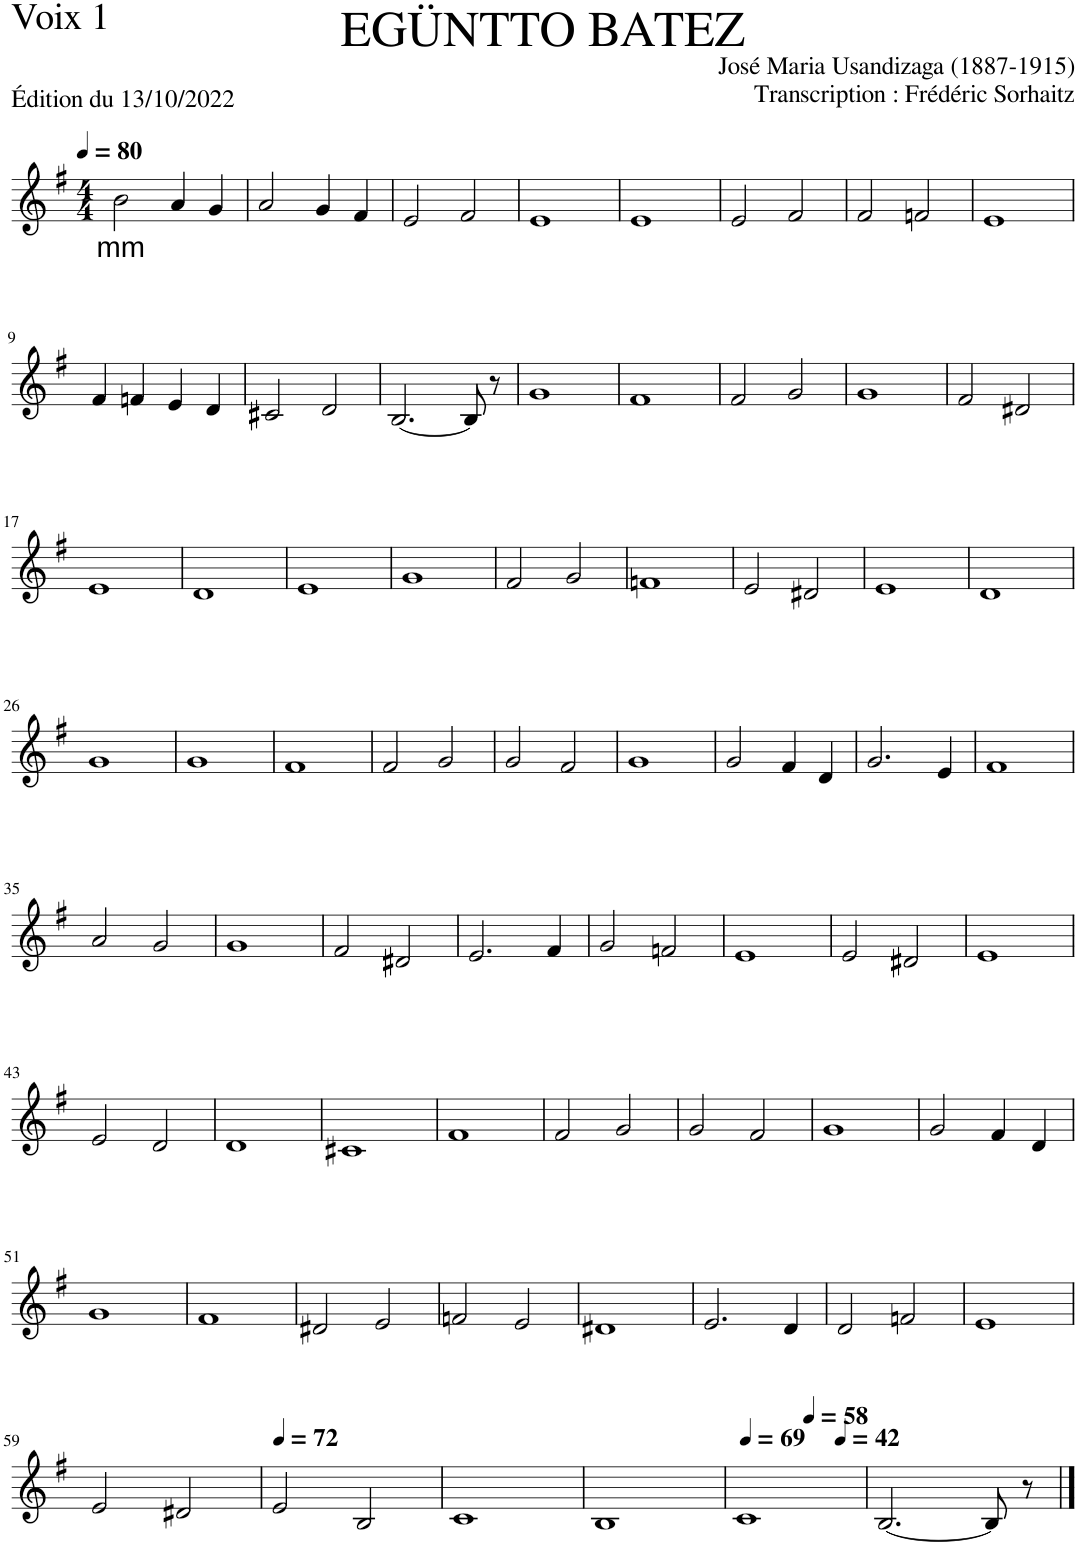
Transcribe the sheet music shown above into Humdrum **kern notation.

**kern	**text
*part1	*part1
*staff1	*staff1
*I"Voix 1	*
*I'V. 1	*
*clefG2	*
*k[f#]	*
*M4/4	*
*MM80	*
=1	=1
!	!LO:LY:b
2b\	mm
4a/	.
4g/	.
=2	=2
2a/	.
4g/	.
4f#/	.
=3	=3
2e/	.
2f#/	.
=4	=4
1e	.
=5	=5
1e	.
=6	=6
2e/	.
2f#/	.
=7	=7
2f#/	.
2fn/	.
=8	=8
1e	.
!!LO:LB:g=z
=9	=9
4f#/	.
4fn/	.
4e/	.
4d/	.
=10	=10
2c#X/	.
2d/	.
=11	=11
[2.B/	.
8B/]	.
8r	.
=12	=12
1g	.
=13	=13
1f#	.
=14	=14
2f#/	.
2g/	.
=15	=15
1g	.
=16	=16
2f#/	.
2d#X/	.
!!LO:LB:g=z
=17	=17
1e	.
=18	=18
1d	.
=19	=19
1e	.
=20	=20
1g	.
=21	=21
2f#/	.
2g/	.
=22	=22
1fn	.
=23	=23
2e/	.
2d#X/	.
=24	=24
1e	.
=25	=25
1d	.
!!LO:LB:g=z
=26	=26
1g	.
=27	=27
1g	.
=28	=28
1f#	.
=29	=29
2f#/	.
2g/	.
=30	=30
2g/	.
2f#/	.
=31	=31
1g	.
=32	=32
2g/	.
4f#/	.
4d/	.
=33	=33
2.g/	.
4e/	.
=34	=34
1f#	.
!!LO:LB:g=z
=35	=35
2a/	.
2g/	.
=36	=36
1g	.
=37	=37
2f#/	.
2d#X/	.
=38	=38
2.e/	.
4f#/	.
=39	=39
2g/	.
2fn/	.
=40	=40
1e	.
=41	=41
2e/	.
2d#X/	.
=42	=42
1e	.
!!LO:LB:g=z
=43	=43
2e/	.
2d/	.
=44	=44
1d	.
=45	=45
1c#X	.
=46	=46
1f#	.
=47	=47
2f#/	.
2g/	.
=48	=48
2g/	.
2f#/	.
=49	=49
1g	.
=50	=50
2g/	.
4f#/	.
4d/	.
!!LO:LB:g=z
=51	=51
1g	.
=52	=52
1f#	.
=53	=53
2d#X/	.
2e/	.
=54	=54
2fn/	.
2e/	.
=55	=55
1d#X	.
=56	=56
2.e/	.
4d/	.
=57	=57
2d/	.
2fn/	.
=58	=58
1e	.
!!LO:LB:g=z
=59	=59
2e/	.
2d#X/	.
=60	=60
*MM72	*
2e/	.
2B/	.
=61	=61
1c	.
=62	=62
1B	.
=63	=63
*MM69	*
*^	*
*	*^	*
1c	2ryy	2.ryy	.
*MM58	*	*	*
.	2ryy	.	.
*MM42	*	*	*
.	.	4ryy	.
*v	*v	*v	*
=64	=64
[2.B/	.
8B/]	.
8r	.
==	==
*-	*-
